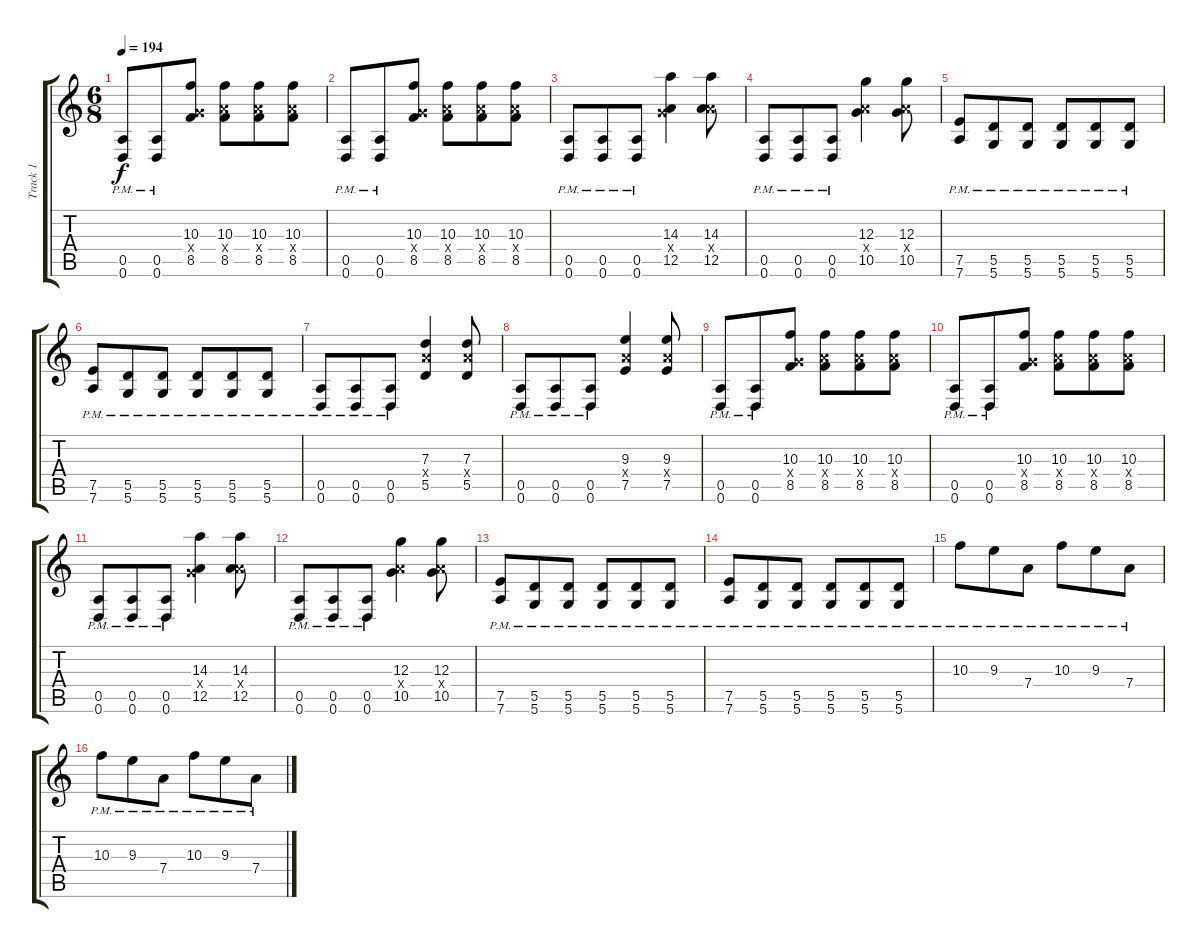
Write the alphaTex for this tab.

\track ("Track 1" "Track 1") {instrument distortionguitar}
\staff {score tabs}
\tuning (E4 B3 G3 D3 A2 D2) {hide}
\ts (6 8)
\tempo 194
\clef g2
\ks c
(0.5{pm} 0.6{pm}).8{dy f} (0.5{pm} 0.6{pm}).8 (10.3 5.4{x} 8.5).8 (10.3 7.4{x} 8.5).8 (10.3 7.4{x} 8.5).8 (10.3 7.4{x} 8.5).8 |
(0.5{pm} 0.6{pm}).8 (0.5{pm} 0.6{pm}).8 (10.3 5.4{x} 8.5).8 (10.3 7.4{x} 8.5).8 (10.3 7.4{x} 8.5).8 (10.3 7.4{x} 8.5).8 |
(0.5{pm} 0.6{pm}).8 (0.5{pm} 0.6{pm}).8 (0.5{pm} 0.6{pm}).8 (14.3 5.4{x} 12.5).4 (14.3 7.4{x} 12.5).8 |
(0.5{pm} 0.6{pm}).8 (0.5{pm} 0.6{pm}).8 (0.5{pm} 0.6{pm}).8 (12.3 7.4{x} 10.5).4 (12.3 7.4{x} 10.5).8 |
(7.5{pm} 7.6{pm}).8 (5.5{pm} 5.6{pm}).8 (5.5{pm} 5.6{pm}).8 (5.5{pm} 5.6{pm}).8 (5.5{pm} 5.6{pm}).8 (5.5{pm} 5.6{pm}).8 |
(7.5{pm} 7.6{pm}).8 (5.5{pm} 5.6{pm}).8 (5.5{pm} 5.6{pm}).8 (5.5{pm} 5.6{pm}).8 (5.5{pm} 5.6{pm}).8 (5.5{pm} 5.6{pm}).8 |
(0.5{pm} 0.6{pm}).8 (0.5{pm} 0.6{pm}).8 (0.5{pm} 0.6{pm}).8 (7.3 7.4{x} 5.5).4 (7.3 7.4{x} 5.5).8 |
(0.5{pm} 0.6{pm}).8 (0.5{pm} 0.6{pm}).8 (0.5{pm} 0.6{pm}).8 (9.3 7.4{x} 7.5).4 (9.3 7.4{x} 7.5).8 |
(0.5{pm} 0.6{pm}).8 (0.5{pm} 0.6{pm}).8 (10.3 5.4{x} 8.5).8 (10.3 7.4{x} 8.5).8 (10.3 7.4{x} 8.5).8 (10.3 7.4{x} 8.5).8 |
(0.5{pm} 0.6{pm}).8 (0.5{pm} 0.6{pm}).8 (10.3 5.4{x} 8.5).8 (10.3 7.4{x} 8.5).8 (10.3 7.4{x} 8.5).8 (10.3 7.4{x} 8.5).8 |
(0.5{pm} 0.6{pm}).8 (0.5{pm} 0.6{pm}).8 (0.5{pm} 0.6{pm}).8 (14.3 5.4{x} 12.5).4 (14.3 7.4{x} 12.5).8 |
(0.5{pm} 0.6{pm}).8 (0.5{pm} 0.6{pm}).8 (0.5{pm} 0.6{pm}).8 (12.3 7.4{x} 10.5).4 (12.3 7.4{x} 10.5).8 |
(7.5{pm} 7.6{pm}).8 (5.5{pm} 5.6{pm}).8 (5.5{pm} 5.6{pm}).8 (5.5{pm} 5.6{pm}).8 (5.5{pm} 5.6{pm}).8 (5.5{pm} 5.6{pm}).8 |
(7.5{pm} 7.6{pm}).8 (5.5{pm} 5.6{pm}).8 (5.5{pm} 5.6{pm}).8 (5.5{pm} 5.6{pm}).8 (5.5{pm} 5.6{pm}).8 (5.5{pm} 5.6{pm}).8 |
10.3{pm}.8 9.3{pm}.8 7.4{pm}.8 10.3{pm}.8 9.3{pm}.8 7.4{pm}.8 |
10.3{pm}.8 9.3{pm}.8 7.4{pm}.8 10.3{pm}.8 9.3{pm}.8 7.4{pm}.8
